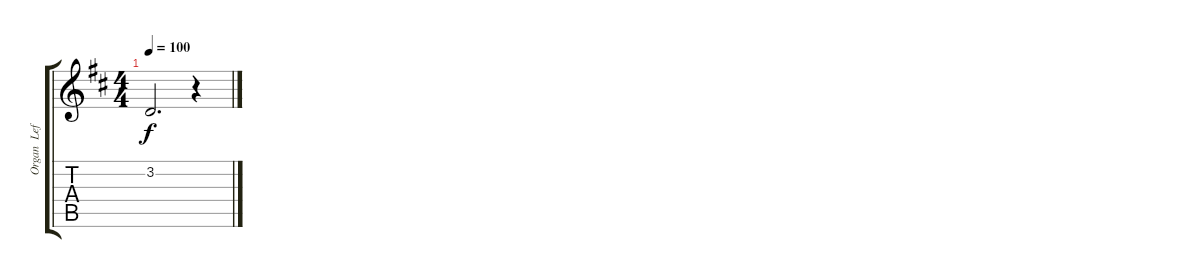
\track ("Organ  Left" "Organ  Lef") {instrument churchorgan}
\staff {score tabs}
\tuning (E4 B3 G3 D3 A2 E2) {hide}
\ts (4 4)
\tempo 100
\clef g2
\ks d
3.2{t}.2{d dy f} r.4
